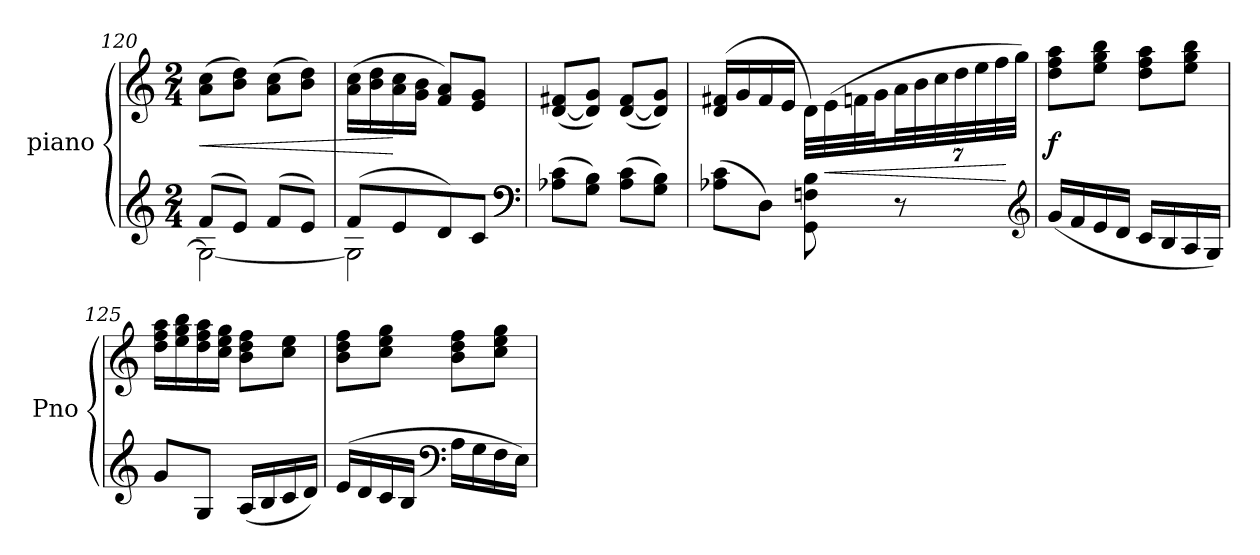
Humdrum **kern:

**kern	**kern	**dynam
*part1	*part1	*part1
*staff2	*staff1	*staff1/2
*I"piano	*	*
*I'Pno	*	*
*clefG2	*clefG2	*
*k[]	*k[]	*
*C:	*C:	*
*M2/4	*M2/4	*
=120	=120	=120
*^	*	*
(8f/L	2G\_	(8a\ 8cc\L	<
8e/J)	.	8b\ 8dd\J)	.
(8f/L	.	(8a\ 8cc\L	.
8e/J)	.	8b\ 8dd\J)	.
=121	=121	=121	=121
(8f/L	2G\]	(16a\ 16cc\LL	.
.	.	16b\ 16dd\	.
8e/	.	16a\ 16cc\	[
.	.	16g\ 16b\JJ	.
8d/)	.	8f/ 8a/L)	.
8c/J	.	8e/ 8g/J	.
*v	*v	*	*
*clefF4	*	*
=122	=122	=122
(8A-X\ 8c\L	(>[8d/ 8f#X/L	.
8G\ 8B\J)	8d]/ 8g/J)	.
(8A-\ 8c\L	(>[8d/ 8f#/L	.
8G\ 8B\J)	8d]/ 8g/J)	.
=123	=123	=123
(8A-X\ 8c\L	(<16d/ 16f#X/LL	.
.	16g/	.
8D\J)	16f#/	.
.	16e/JJ	.
8GG\ 8Fn\ 8B\	32d\LLL)	.
.	(32e\	<
.	32fn\	.
.	32g\J	.
8r	56a\L	.
.	56b\	.
.	56cc\	.
.	56dd\	.
.	56ee\	.
.	56ff\	.
.	56gg\JJJ)	[
*clefG2	*	*
=124	=124	=124
(16g/LL	8dd\ 8ff\ 8aa\L	f
16f/	.	.
16e/	8ee\ 8gg\ 8bb\J	.
16d/JJ	.	.
16c/LL	8dd\ 8ff\ 8aa\L	.
16B/	.	.
16A/	8ee\ 8gg\ 8bb\J	.
16G/JJ)	.	.
=125	=125	=125
8g/L	16dd\ 16ff\ 16aa\LL	.
.	16ee\ 16gg\ 16bb\	.
8G/J	16dd\ 16ff\ 16aa\	.
.	16cc\ 16ee\ 16gg\JJ	.
(16A/LL	8b\ 8dd\ 8ff\L	.
16B/	.	.
16c/	8cc\ 8ee\J	.
16d/JJ)	.	.
=126	=126	=126
(16e/LL	8b\ 8dd\ 8ff\L	.
16d/	.	.
16c/	8cc\ 8ee\ 8gg\J	.
16B/JJ	.	.
*clefF4	*	*
16A\LL	8b\ 8dd\ 8ff\L	.
16G\	.	.
16F\	8cc\ 8ee\ 8gg\J	.
16E\JJ)	.	.
=	=	=
*-	*-	*-
